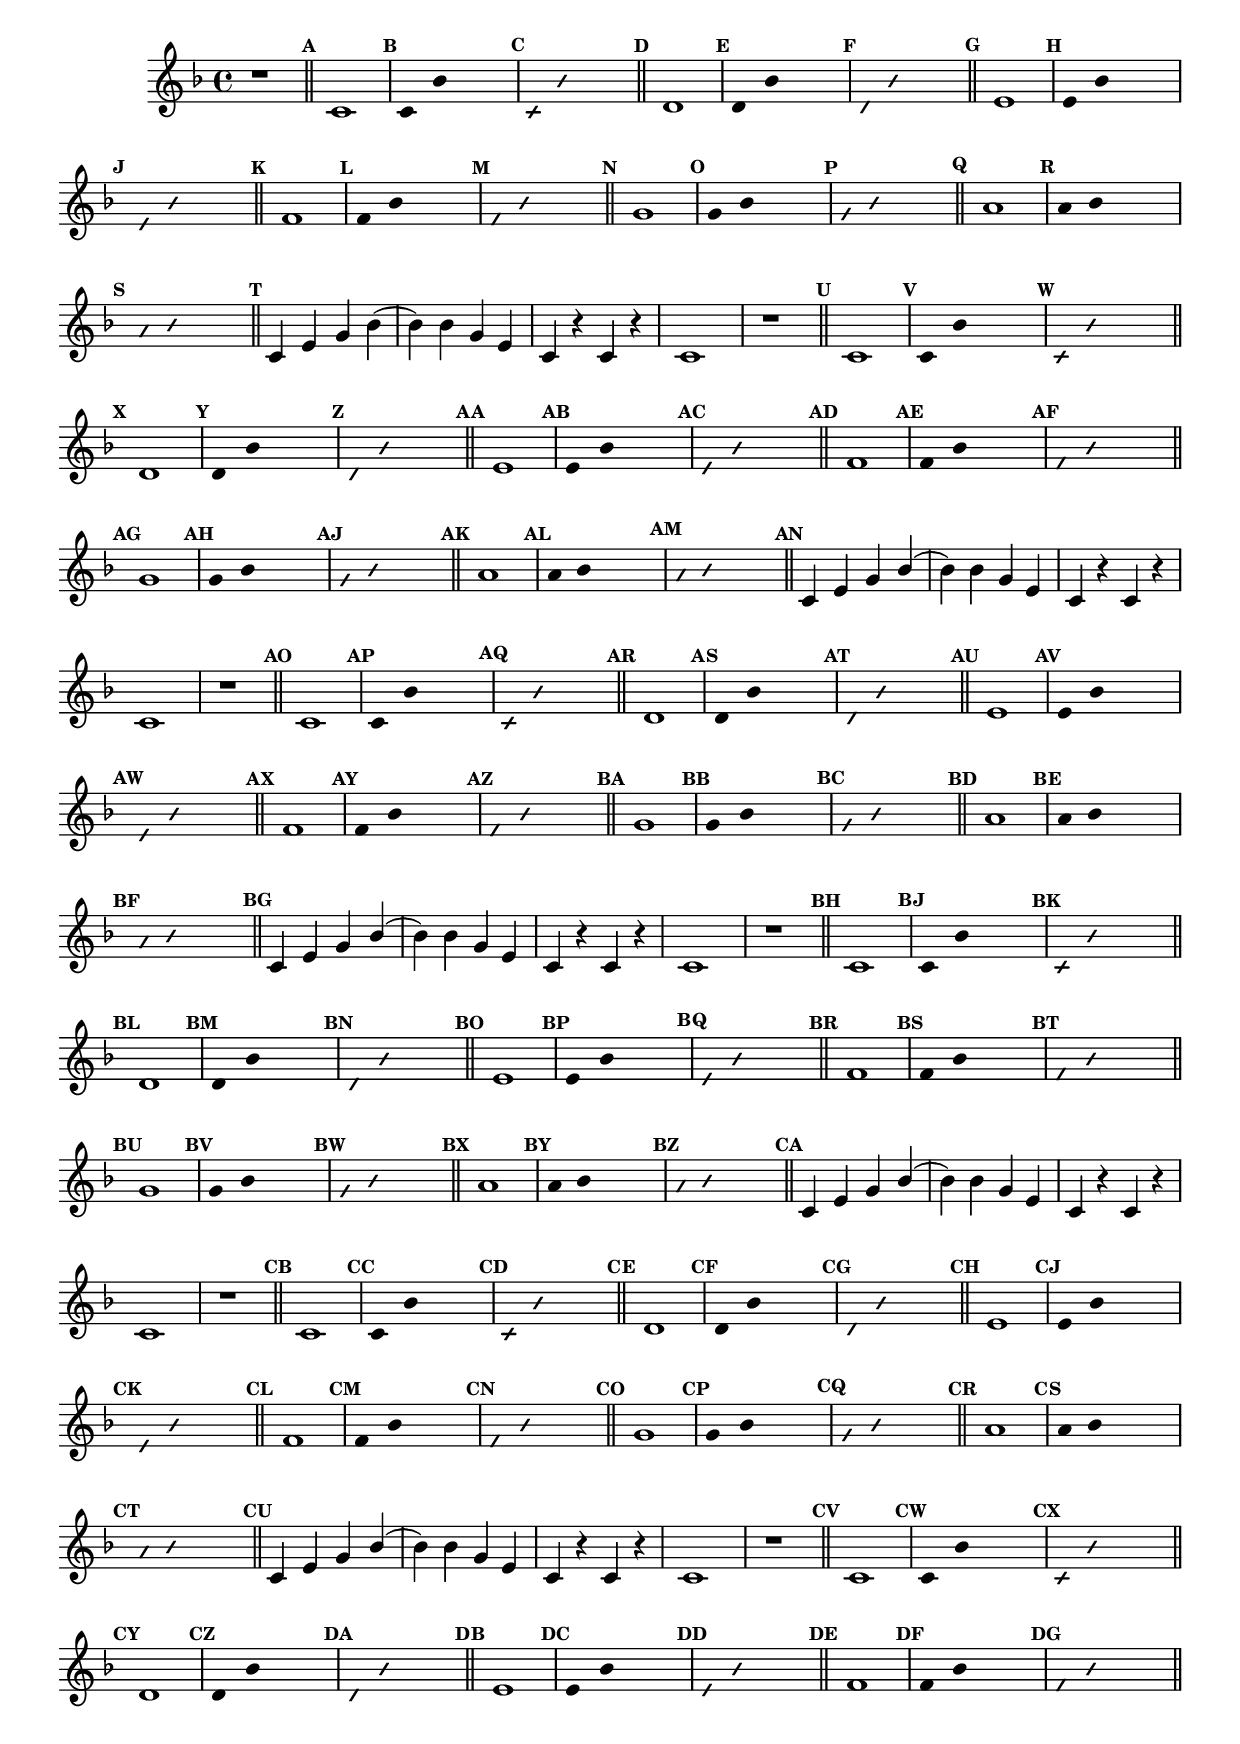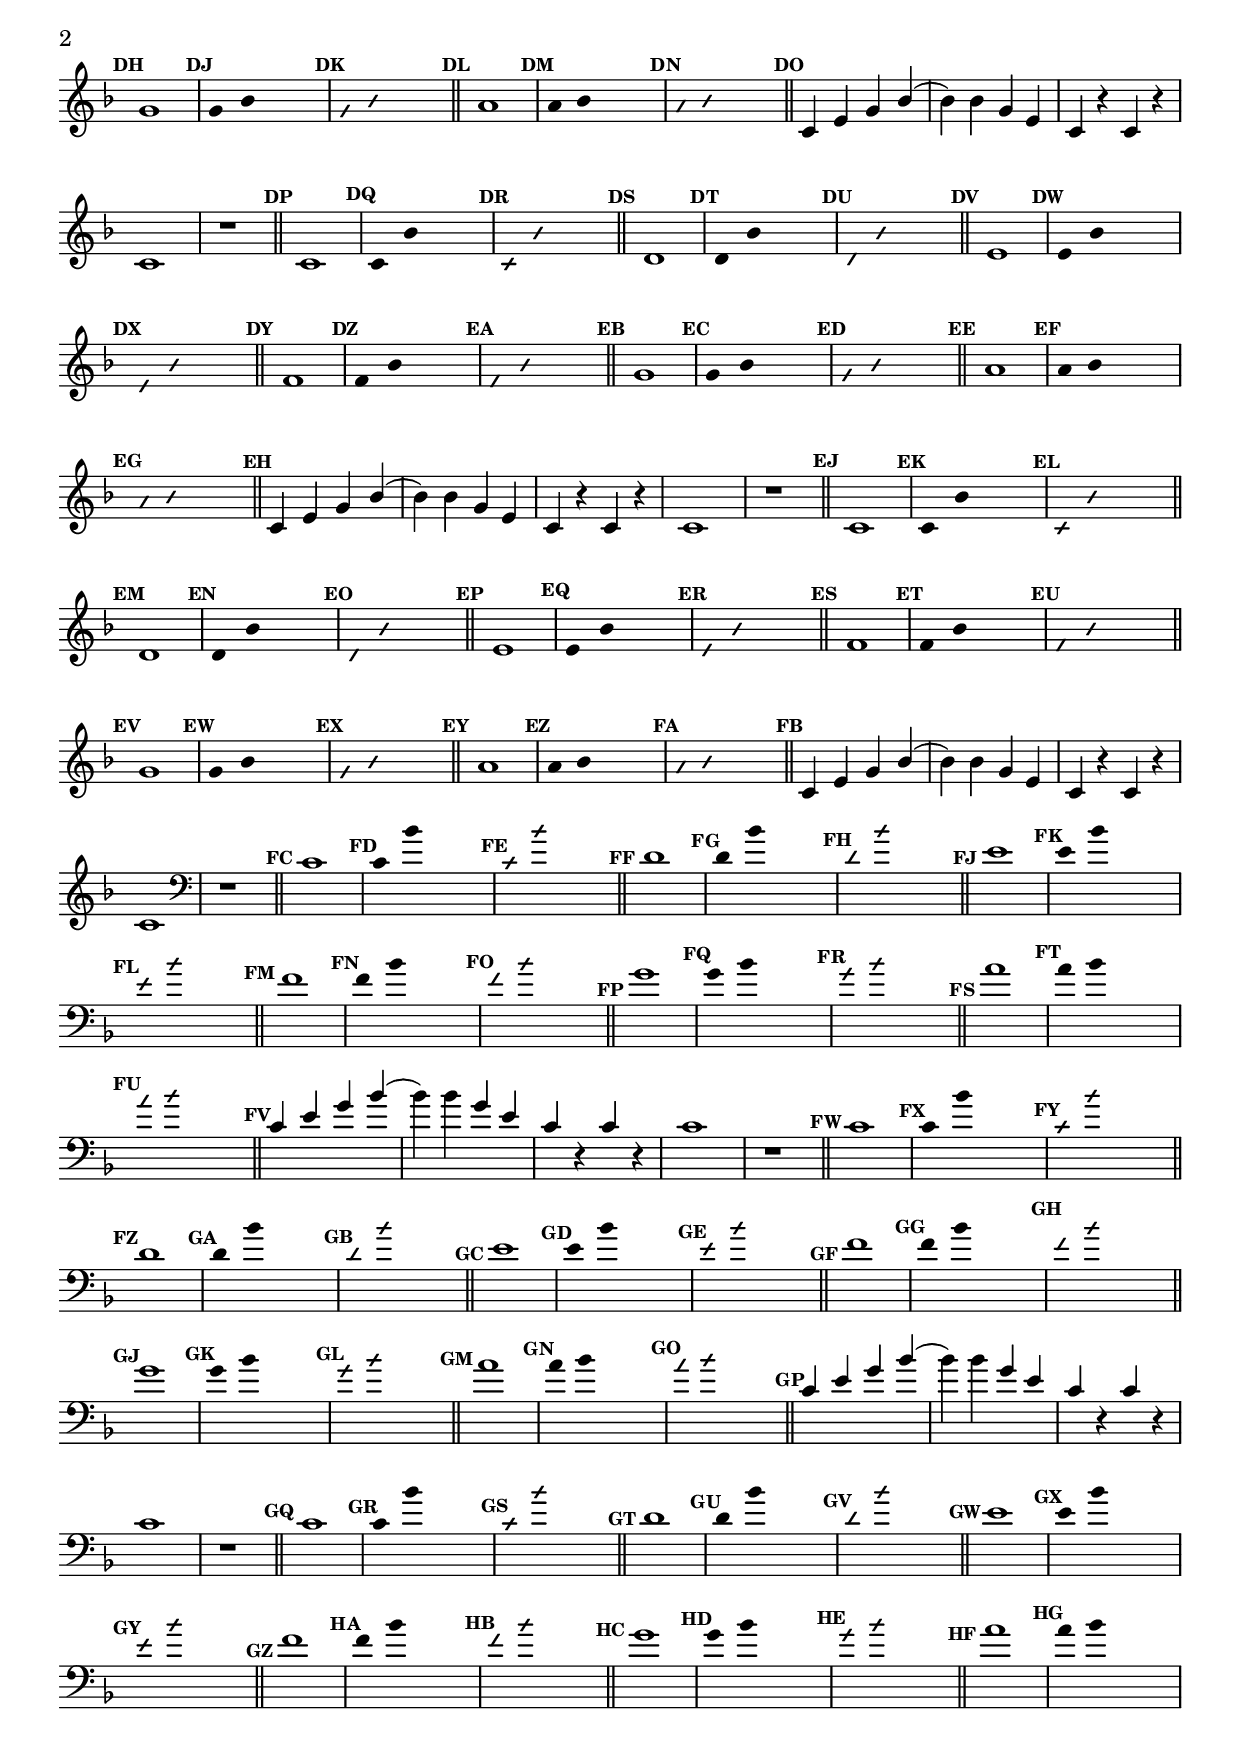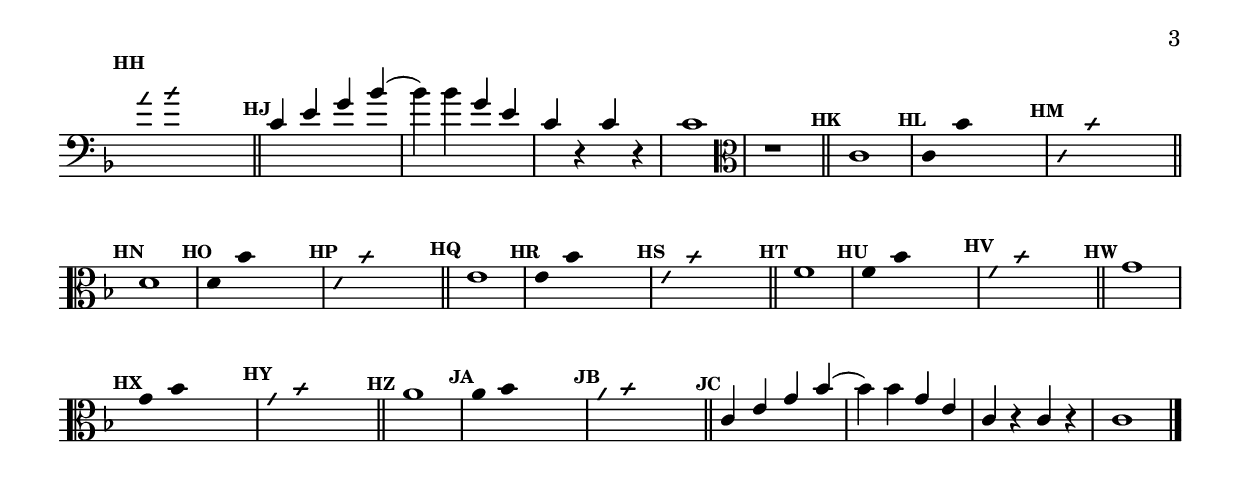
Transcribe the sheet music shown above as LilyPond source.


\version "2.14.2"

%\header { texidoc="35 - Aquecendo e Divertindo-se com a escala mixolidia" }

\relative c' {
  \override Staff.TimeSignature #'style = #'()
  \time 4/4 
  \key f \major
  \override Score.BarNumber #'transparent = ##t
  \override Score.RehearsalMark #'font-size = #-2
                                %\override Score.RehearsalMark #'font-family = #'
  \set Score.markFormatter = #format-mark-numbers

                                % CLARINETE

  \tag #'cl {
    r1

    \bar "||"

    \mark \default c1
    \override Stem #'transparent = ##t
    \override Beam #'transparent = ##t
    \override Voice.NoteHead #'stencil = #ly:text-interface::print
    \override Voice.NoteHead #'text = #(make-musicglyph-markup "noteheads.s2")

    \mark \default c4 bes' s2

    \override NoteHead #'style = #'slash
    \override NoteHead #'font-size = #-5
    \override Voice.NoteHead #'stencil = #ly:text-interface::print
    \override Voice.NoteHead #'text = #(make-musicglyph-markup "noteheads.s2slash")

    \mark \default c,4 bes' s2

    \revert NoteHead #'style
    \revert Stem #'transparent 
    \revert Beam #'transparent
    \revert NoteHead #'font-size
    \revert Voice.NoteHead #'stencil

    \revert Voice.NoteHead #'text
    \bar "||"


    \mark \default d,1

    \override Stem #'transparent = ##t
    \override Beam #'transparent = ##t
    \override Voice.NoteHead #'stencil = #ly:text-interface::print
    \override Voice.NoteHead #'text = #(make-musicglyph-markup "noteheads.s2")

    \mark \default d4 bes' s2

    \override NoteHead #'style = #'slash
    \override NoteHead #'font-size = #-5
    \override Voice.NoteHead #'stencil = #ly:text-interface::print
    \override Voice.NoteHead #'text = #(make-musicglyph-markup "noteheads.s2slash")

    \mark \default d,4 bes' s2

    \revert NoteHead #'style
    \revert Stem #'transparent 
    \revert Beam #'transparent
    \revert NoteHead #'font-size
    \revert Voice.NoteHead #'stencil

    \revert Voice.NoteHead #'text
    \bar "||"


    \mark \default e,1

    \override Stem #'transparent = ##t
    \override Beam #'transparent = ##t
    \override Voice.NoteHead #'stencil = #ly:text-interface::print
    \override Voice.NoteHead #'text = #(make-musicglyph-markup "noteheads.s2")

    \mark \default e4 bes' s2

    \override NoteHead #'style = #'slash
    \override NoteHead #'font-size = #-5
    \override Voice.NoteHead #'stencil = #ly:text-interface::print
    \override Voice.NoteHead #'text = #(make-musicglyph-markup "noteheads.s2slash")

    \mark \default e,4 bes' s2

    \revert NoteHead #'style
    \revert Stem #'transparent 
    \revert Beam #'transparent
    \revert NoteHead #'font-size
    \revert Voice.NoteHead #'stencil

    \revert Voice.NoteHead #'text
    \bar "||"

    \mark \default f1

    \override Stem #'transparent = ##t
    \override Beam #'transparent = ##t
    \override Voice.NoteHead #'stencil = #ly:text-interface::print
    \override Voice.NoteHead #'text = #(make-musicglyph-markup "noteheads.s2")

    \mark \default f4 bes s2

    \override NoteHead #'style = #'slash
    \override NoteHead #'font-size = #-5
    \override Voice.NoteHead #'stencil = #ly:text-interface::print
    \override Voice.NoteHead #'text = #(make-musicglyph-markup "noteheads.s2slash")

    \mark \default f4 bes s2

    \revert NoteHead #'style
    \revert Stem #'transparent 
    \revert Beam #'transparent
    \revert NoteHead #'font-size
    \revert Voice.NoteHead #'stencil

    \revert Voice.NoteHead #'text
    \bar "||"


    \mark \default g1

    \override Stem #'transparent = ##t
    \override Beam #'transparent = ##t
    \override Voice.NoteHead #'stencil = #ly:text-interface::print
    \override Voice.NoteHead #'text = #(make-musicglyph-markup "noteheads.s2")

    \mark \default g4 bes s2

    \override NoteHead #'style = #'slash
    \override NoteHead #'font-size = #-5
    \override Voice.NoteHead #'stencil = #ly:text-interface::print
    \override Voice.NoteHead #'text = #(make-musicglyph-markup "noteheads.s2slash")

    \mark \default g4 bes s2

    \revert NoteHead #'style
    \revert Stem #'transparent 
    \revert Beam #'transparent
    \revert NoteHead #'font-size
    \revert Voice.NoteHead #'stencil

    \revert Voice.NoteHead #'text
    \bar "||"


    \mark \default a1
    \override Stem #'transparent = ##t
    \override Beam #'transparent = ##t
    \override Voice.NoteHead #'stencil = #ly:text-interface::print
    \override Voice.NoteHead #'text = #(make-musicglyph-markup "noteheads.s2")

    \mark \default a4 bes s2

    \override NoteHead #'style = #'slash
    \override NoteHead #'font-size = #-5
    \override Voice.NoteHead #'stencil = #ly:text-interface::print
    \override Voice.NoteHead #'text = #(make-musicglyph-markup "noteheads.s2slash")

    \mark \default a4 bes s2

    \revert NoteHead #'style
    \revert Stem #'transparent 
    \revert Beam #'transparent
    \revert NoteHead #'font-size
    \revert Voice.NoteHead #'stencil

    \revert Voice.NoteHead #'text
    \bar "||"


    \bar "||"

    \mark \default 
    c,4 e g bes(
    \stemDown bes) bes \stemUp g e 
    c r c r
    c1

  }

                                % FLAUTA

  \tag #'fl {
    r1

    \bar "||"

    \mark \default c1
    \override Stem #'transparent = ##t
    \override Beam #'transparent = ##t
    \override Voice.NoteHead #'stencil = #ly:text-interface::print
    \override Voice.NoteHead #'text = #(make-musicglyph-markup "noteheads.s2")

    \mark \default c4 bes' s2

    \override NoteHead #'style = #'slash
    \override NoteHead #'font-size = #-5
    \override Voice.NoteHead #'stencil = #ly:text-interface::print
    \override Voice.NoteHead #'text = #(make-musicglyph-markup "noteheads.s2slash")

    \mark \default c,4 bes' s2

    \revert NoteHead #'style
    \revert Stem #'transparent 
    \revert Beam #'transparent
    \revert NoteHead #'font-size
    \revert Voice.NoteHead #'stencil

    \revert Voice.NoteHead #'text
    \bar "||"


    \mark \default d,1

    \override Stem #'transparent = ##t
    \override Beam #'transparent = ##t
    \override Voice.NoteHead #'stencil = #ly:text-interface::print
    \override Voice.NoteHead #'text = #(make-musicglyph-markup "noteheads.s2")

    \mark \default d4 bes' s2

    \override NoteHead #'style = #'slash
    \override NoteHead #'font-size = #-5
    \override Voice.NoteHead #'stencil = #ly:text-interface::print
    \override Voice.NoteHead #'text = #(make-musicglyph-markup "noteheads.s2slash")

    \mark \default d,4 bes' s2

    \revert NoteHead #'style
    \revert Stem #'transparent 
    \revert Beam #'transparent
    \revert NoteHead #'font-size
    \revert Voice.NoteHead #'stencil

    \revert Voice.NoteHead #'text
    \bar "||"


    \mark \default e,1

    \override Stem #'transparent = ##t
    \override Beam #'transparent = ##t
    \override Voice.NoteHead #'stencil = #ly:text-interface::print
    \override Voice.NoteHead #'text = #(make-musicglyph-markup "noteheads.s2")

    \mark \default e4 bes' s2

    \override NoteHead #'style = #'slash
    \override NoteHead #'font-size = #-5
    \override Voice.NoteHead #'stencil = #ly:text-interface::print
    \override Voice.NoteHead #'text = #(make-musicglyph-markup "noteheads.s2slash")

    \mark \default e,4 bes' s2

    \revert NoteHead #'style
    \revert Stem #'transparent 
    \revert Beam #'transparent
    \revert NoteHead #'font-size
    \revert Voice.NoteHead #'stencil

    \revert Voice.NoteHead #'text
    \bar "||"

    \mark \default f1

    \override Stem #'transparent = ##t
    \override Beam #'transparent = ##t
    \override Voice.NoteHead #'stencil = #ly:text-interface::print
    \override Voice.NoteHead #'text = #(make-musicglyph-markup "noteheads.s2")

    \mark \default f4 bes s2

    \override NoteHead #'style = #'slash
    \override NoteHead #'font-size = #-5
    \override Voice.NoteHead #'stencil = #ly:text-interface::print
    \override Voice.NoteHead #'text = #(make-musicglyph-markup "noteheads.s2slash")

    \mark \default f4 bes s2

    \revert NoteHead #'style
    \revert Stem #'transparent 
    \revert Beam #'transparent
    \revert NoteHead #'font-size
    \revert Voice.NoteHead #'stencil

    \revert Voice.NoteHead #'text
    \bar "||"


    \mark \default g1

    \override Stem #'transparent = ##t
    \override Beam #'transparent = ##t
    \override Voice.NoteHead #'stencil = #ly:text-interface::print
    \override Voice.NoteHead #'text = #(make-musicglyph-markup "noteheads.s2")

    \mark \default g4 bes s2

    \override NoteHead #'style = #'slash
    \override NoteHead #'font-size = #-5
    \override Voice.NoteHead #'stencil = #ly:text-interface::print
    \override Voice.NoteHead #'text = #(make-musicglyph-markup "noteheads.s2slash")

    \mark \default g4 bes s2

    \revert NoteHead #'style
    \revert Stem #'transparent 
    \revert Beam #'transparent
    \revert NoteHead #'font-size
    \revert Voice.NoteHead #'stencil

    \revert Voice.NoteHead #'text
    \bar "||"


    \mark \default a1
    \override Stem #'transparent = ##t
    \override Beam #'transparent = ##t
    \override Voice.NoteHead #'stencil = #ly:text-interface::print
    \override Voice.NoteHead #'text = #(make-musicglyph-markup "noteheads.s2")

    \mark \default a4 bes s2

    \override NoteHead #'style = #'slash
    \override NoteHead #'font-size = #-5
    \override Voice.NoteHead #'stencil = #ly:text-interface::print
    \override Voice.NoteHead #'text = #(make-musicglyph-markup "noteheads.s2slash")

    \mark \default a4 bes s2

    \revert NoteHead #'style
    \revert Stem #'transparent 
    \revert Beam #'transparent
    \revert NoteHead #'font-size
    \revert Voice.NoteHead #'stencil

    \revert Voice.NoteHead #'text
    \bar "||"


    \bar "||"

    \mark \default 
    c,4 e g bes(
    \stemDown bes) bes \stemUp g e 
    c r c r
    c1

  }

                                % OBOÉ

  \tag #'ob {
    r1

    \bar "||"

    \mark \default c1
    \override Stem #'transparent = ##t
    \override Beam #'transparent = ##t
    \override Voice.NoteHead #'stencil = #ly:text-interface::print
    \override Voice.NoteHead #'text = #(make-musicglyph-markup "noteheads.s2")

    \mark \default c4 bes' s2

    \override NoteHead #'style = #'slash
    \override NoteHead #'font-size = #-5
    \override Voice.NoteHead #'stencil = #ly:text-interface::print
    \override Voice.NoteHead #'text = #(make-musicglyph-markup "noteheads.s2slash")

    \mark \default c,4 bes' s2

    \revert NoteHead #'style
    \revert Stem #'transparent 
    \revert Beam #'transparent
    \revert NoteHead #'font-size
    \revert Voice.NoteHead #'stencil

    \revert Voice.NoteHead #'text
    \bar "||"


    \mark \default d,1

    \override Stem #'transparent = ##t
    \override Beam #'transparent = ##t
    \override Voice.NoteHead #'stencil = #ly:text-interface::print
    \override Voice.NoteHead #'text = #(make-musicglyph-markup "noteheads.s2")

    \mark \default d4 bes' s2

    \override NoteHead #'style = #'slash
    \override NoteHead #'font-size = #-5
    \override Voice.NoteHead #'stencil = #ly:text-interface::print
    \override Voice.NoteHead #'text = #(make-musicglyph-markup "noteheads.s2slash")

    \mark \default d,4 bes' s2

    \revert NoteHead #'style
    \revert Stem #'transparent 
    \revert Beam #'transparent
    \revert NoteHead #'font-size
    \revert Voice.NoteHead #'stencil

    \revert Voice.NoteHead #'text
    \bar "||"


    \mark \default e,1

    \override Stem #'transparent = ##t
    \override Beam #'transparent = ##t
    \override Voice.NoteHead #'stencil = #ly:text-interface::print
    \override Voice.NoteHead #'text = #(make-musicglyph-markup "noteheads.s2")

    \mark \default e4 bes' s2

    \override NoteHead #'style = #'slash
    \override NoteHead #'font-size = #-5
    \override Voice.NoteHead #'stencil = #ly:text-interface::print
    \override Voice.NoteHead #'text = #(make-musicglyph-markup "noteheads.s2slash")

    \mark \default e,4 bes' s2

    \revert NoteHead #'style
    \revert Stem #'transparent 
    \revert Beam #'transparent
    \revert NoteHead #'font-size
    \revert Voice.NoteHead #'stencil

    \revert Voice.NoteHead #'text
    \bar "||"

    \mark \default f1

    \override Stem #'transparent = ##t
    \override Beam #'transparent = ##t
    \override Voice.NoteHead #'stencil = #ly:text-interface::print
    \override Voice.NoteHead #'text = #(make-musicglyph-markup "noteheads.s2")

    \mark \default f4 bes s2

    \override NoteHead #'style = #'slash
    \override NoteHead #'font-size = #-5
    \override Voice.NoteHead #'stencil = #ly:text-interface::print
    \override Voice.NoteHead #'text = #(make-musicglyph-markup "noteheads.s2slash")

    \mark \default f4 bes s2

    \revert NoteHead #'style
    \revert Stem #'transparent 
    \revert Beam #'transparent
    \revert NoteHead #'font-size
    \revert Voice.NoteHead #'stencil

    \revert Voice.NoteHead #'text
    \bar "||"


    \mark \default g1

    \override Stem #'transparent = ##t
    \override Beam #'transparent = ##t
    \override Voice.NoteHead #'stencil = #ly:text-interface::print
    \override Voice.NoteHead #'text = #(make-musicglyph-markup "noteheads.s2")

    \mark \default g4 bes s2

    \override NoteHead #'style = #'slash
    \override NoteHead #'font-size = #-5
    \override Voice.NoteHead #'stencil = #ly:text-interface::print
    \override Voice.NoteHead #'text = #(make-musicglyph-markup "noteheads.s2slash")

    \mark \default g4 bes s2

    \revert NoteHead #'style
    \revert Stem #'transparent 
    \revert Beam #'transparent
    \revert NoteHead #'font-size
    \revert Voice.NoteHead #'stencil

    \revert Voice.NoteHead #'text
    \bar "||"


    \mark \default a1
    \override Stem #'transparent = ##t
    \override Beam #'transparent = ##t
    \override Voice.NoteHead #'stencil = #ly:text-interface::print
    \override Voice.NoteHead #'text = #(make-musicglyph-markup "noteheads.s2")

    \mark \default a4 bes s2

    \override NoteHead #'style = #'slash
    \override NoteHead #'font-size = #-5
    \override Voice.NoteHead #'stencil = #ly:text-interface::print
    \override Voice.NoteHead #'text = #(make-musicglyph-markup "noteheads.s2slash")

    \mark \default a4 bes s2

    \revert NoteHead #'style
    \revert Stem #'transparent 
    \revert Beam #'transparent
    \revert NoteHead #'font-size
    \revert Voice.NoteHead #'stencil

    \revert Voice.NoteHead #'text
    \bar "||"


    \bar "||"

    \mark \default 
    c,4 e g bes(
    \stemDown bes) bes \stemUp g e 
    c r c r
    c1

  }

                                % SAX ALTO

  \tag #'saxa {
    r1

    \bar "||"

    \mark \default c1
    \override Stem #'transparent = ##t
    \override Beam #'transparent = ##t
    \override Voice.NoteHead #'stencil = #ly:text-interface::print
    \override Voice.NoteHead #'text = #(make-musicglyph-markup "noteheads.s2")

    \mark \default c4 bes' s2

    \override NoteHead #'style = #'slash
    \override NoteHead #'font-size = #-5
    \override Voice.NoteHead #'stencil = #ly:text-interface::print
    \override Voice.NoteHead #'text = #(make-musicglyph-markup "noteheads.s2slash")

    \mark \default c,4 bes' s2

    \revert NoteHead #'style
    \revert Stem #'transparent 
    \revert Beam #'transparent
    \revert NoteHead #'font-size
    \revert Voice.NoteHead #'stencil

    \revert Voice.NoteHead #'text
    \bar "||"


    \mark \default d,1

    \override Stem #'transparent = ##t
    \override Beam #'transparent = ##t
    \override Voice.NoteHead #'stencil = #ly:text-interface::print
    \override Voice.NoteHead #'text = #(make-musicglyph-markup "noteheads.s2")

    \mark \default d4 bes' s2

    \override NoteHead #'style = #'slash
    \override NoteHead #'font-size = #-5
    \override Voice.NoteHead #'stencil = #ly:text-interface::print
    \override Voice.NoteHead #'text = #(make-musicglyph-markup "noteheads.s2slash")

    \mark \default d,4 bes' s2

    \revert NoteHead #'style
    \revert Stem #'transparent 
    \revert Beam #'transparent
    \revert NoteHead #'font-size
    \revert Voice.NoteHead #'stencil

    \revert Voice.NoteHead #'text
    \bar "||"


    \mark \default e,1

    \override Stem #'transparent = ##t
    \override Beam #'transparent = ##t
    \override Voice.NoteHead #'stencil = #ly:text-interface::print
    \override Voice.NoteHead #'text = #(make-musicglyph-markup "noteheads.s2")

    \mark \default e4 bes' s2

    \override NoteHead #'style = #'slash
    \override NoteHead #'font-size = #-5
    \override Voice.NoteHead #'stencil = #ly:text-interface::print
    \override Voice.NoteHead #'text = #(make-musicglyph-markup "noteheads.s2slash")

    \mark \default e,4 bes' s2

    \revert NoteHead #'style
    \revert Stem #'transparent 
    \revert Beam #'transparent
    \revert NoteHead #'font-size
    \revert Voice.NoteHead #'stencil

    \revert Voice.NoteHead #'text
    \bar "||"

    \mark \default f1

    \override Stem #'transparent = ##t
    \override Beam #'transparent = ##t
    \override Voice.NoteHead #'stencil = #ly:text-interface::print
    \override Voice.NoteHead #'text = #(make-musicglyph-markup "noteheads.s2")

    \mark \default f4 bes s2

    \override NoteHead #'style = #'slash
    \override NoteHead #'font-size = #-5
    \override Voice.NoteHead #'stencil = #ly:text-interface::print
    \override Voice.NoteHead #'text = #(make-musicglyph-markup "noteheads.s2slash")

    \mark \default f4 bes s2

    \revert NoteHead #'style
    \revert Stem #'transparent 
    \revert Beam #'transparent
    \revert NoteHead #'font-size
    \revert Voice.NoteHead #'stencil

    \revert Voice.NoteHead #'text
    \bar "||"


    \mark \default g1

    \override Stem #'transparent = ##t
    \override Beam #'transparent = ##t
    \override Voice.NoteHead #'stencil = #ly:text-interface::print
    \override Voice.NoteHead #'text = #(make-musicglyph-markup "noteheads.s2")

    \mark \default g4 bes s2

    \override NoteHead #'style = #'slash
    \override NoteHead #'font-size = #-5
    \override Voice.NoteHead #'stencil = #ly:text-interface::print
    \override Voice.NoteHead #'text = #(make-musicglyph-markup "noteheads.s2slash")

    \mark \default g4 bes s2

    \revert NoteHead #'style
    \revert Stem #'transparent 
    \revert Beam #'transparent
    \revert NoteHead #'font-size
    \revert Voice.NoteHead #'stencil

    \revert Voice.NoteHead #'text
    \bar "||"


    \mark \default a1
    \override Stem #'transparent = ##t
    \override Beam #'transparent = ##t
    \override Voice.NoteHead #'stencil = #ly:text-interface::print
    \override Voice.NoteHead #'text = #(make-musicglyph-markup "noteheads.s2")

    \mark \default a4 bes s2

    \override NoteHead #'style = #'slash
    \override NoteHead #'font-size = #-5
    \override Voice.NoteHead #'stencil = #ly:text-interface::print
    \override Voice.NoteHead #'text = #(make-musicglyph-markup "noteheads.s2slash")

    \mark \default a4 bes s2

    \revert NoteHead #'style
    \revert Stem #'transparent 
    \revert Beam #'transparent
    \revert NoteHead #'font-size
    \revert Voice.NoteHead #'stencil

    \revert Voice.NoteHead #'text
    \bar "||"


    \bar "||"

    \mark \default 
    c,4 e g bes(
    \stemDown bes) bes \stemUp g e 
    c r c r
    c1

  }

                                % SAX TENOR

  \tag #'saxt {
    r1

    \bar "||"

    \mark \default c1
    \override Stem #'transparent = ##t
    \override Beam #'transparent = ##t
    \override Voice.NoteHead #'stencil = #ly:text-interface::print
    \override Voice.NoteHead #'text = #(make-musicglyph-markup "noteheads.s2")

    \mark \default c4 bes' s2

    \override NoteHead #'style = #'slash
    \override NoteHead #'font-size = #-5
    \override Voice.NoteHead #'stencil = #ly:text-interface::print
    \override Voice.NoteHead #'text = #(make-musicglyph-markup "noteheads.s2slash")

    \mark \default c,4 bes' s2

    \revert NoteHead #'style
    \revert Stem #'transparent 
    \revert Beam #'transparent
    \revert NoteHead #'font-size
    \revert Voice.NoteHead #'stencil

    \revert Voice.NoteHead #'text
    \bar "||"


    \mark \default d,1

    \override Stem #'transparent = ##t
    \override Beam #'transparent = ##t
    \override Voice.NoteHead #'stencil = #ly:text-interface::print
    \override Voice.NoteHead #'text = #(make-musicglyph-markup "noteheads.s2")

    \mark \default d4 bes' s2

    \override NoteHead #'style = #'slash
    \override NoteHead #'font-size = #-5
    \override Voice.NoteHead #'stencil = #ly:text-interface::print
    \override Voice.NoteHead #'text = #(make-musicglyph-markup "noteheads.s2slash")

    \mark \default d,4 bes' s2

    \revert NoteHead #'style
    \revert Stem #'transparent 
    \revert Beam #'transparent
    \revert NoteHead #'font-size
    \revert Voice.NoteHead #'stencil

    \revert Voice.NoteHead #'text
    \bar "||"


    \mark \default e,1

    \override Stem #'transparent = ##t
    \override Beam #'transparent = ##t
    \override Voice.NoteHead #'stencil = #ly:text-interface::print
    \override Voice.NoteHead #'text = #(make-musicglyph-markup "noteheads.s2")

    \mark \default e4 bes' s2

    \override NoteHead #'style = #'slash
    \override NoteHead #'font-size = #-5
    \override Voice.NoteHead #'stencil = #ly:text-interface::print
    \override Voice.NoteHead #'text = #(make-musicglyph-markup "noteheads.s2slash")

    \mark \default e,4 bes' s2

    \revert NoteHead #'style
    \revert Stem #'transparent 
    \revert Beam #'transparent
    \revert NoteHead #'font-size
    \revert Voice.NoteHead #'stencil

    \revert Voice.NoteHead #'text
    \bar "||"

    \mark \default f1

    \override Stem #'transparent = ##t
    \override Beam #'transparent = ##t
    \override Voice.NoteHead #'stencil = #ly:text-interface::print
    \override Voice.NoteHead #'text = #(make-musicglyph-markup "noteheads.s2")

    \mark \default f4 bes s2

    \override NoteHead #'style = #'slash
    \override NoteHead #'font-size = #-5
    \override Voice.NoteHead #'stencil = #ly:text-interface::print
    \override Voice.NoteHead #'text = #(make-musicglyph-markup "noteheads.s2slash")

    \mark \default f4 bes s2

    \revert NoteHead #'style
    \revert Stem #'transparent 
    \revert Beam #'transparent
    \revert NoteHead #'font-size
    \revert Voice.NoteHead #'stencil

    \revert Voice.NoteHead #'text
    \bar "||"


    \mark \default g1

    \override Stem #'transparent = ##t
    \override Beam #'transparent = ##t
    \override Voice.NoteHead #'stencil = #ly:text-interface::print
    \override Voice.NoteHead #'text = #(make-musicglyph-markup "noteheads.s2")

    \mark \default g4 bes s2

    \override NoteHead #'style = #'slash
    \override NoteHead #'font-size = #-5
    \override Voice.NoteHead #'stencil = #ly:text-interface::print
    \override Voice.NoteHead #'text = #(make-musicglyph-markup "noteheads.s2slash")

    \mark \default g4 bes s2

    \revert NoteHead #'style
    \revert Stem #'transparent 
    \revert Beam #'transparent
    \revert NoteHead #'font-size
    \revert Voice.NoteHead #'stencil

    \revert Voice.NoteHead #'text
    \bar "||"


    \mark \default a1
    \override Stem #'transparent = ##t
    \override Beam #'transparent = ##t
    \override Voice.NoteHead #'stencil = #ly:text-interface::print
    \override Voice.NoteHead #'text = #(make-musicglyph-markup "noteheads.s2")

    \mark \default a4 bes s2

    \override NoteHead #'style = #'slash
    \override NoteHead #'font-size = #-5
    \override Voice.NoteHead #'stencil = #ly:text-interface::print
    \override Voice.NoteHead #'text = #(make-musicglyph-markup "noteheads.s2slash")

    \mark \default a4 bes s2

    \revert NoteHead #'style
    \revert Stem #'transparent 
    \revert Beam #'transparent
    \revert NoteHead #'font-size
    \revert Voice.NoteHead #'stencil

    \revert Voice.NoteHead #'text
    \bar "||"


    \bar "||"

    \mark \default 
    c,4 e g bes(
    \stemDown bes) bes \stemUp g e 
    c r c r
    c1

  }

                                % SAX GENES

  \tag #'saxg {
    r1

    \bar "||"

    \mark \default c1
    \override Stem #'transparent = ##t
    \override Beam #'transparent = ##t
    \override Voice.NoteHead #'stencil = #ly:text-interface::print
    \override Voice.NoteHead #'text = #(make-musicglyph-markup "noteheads.s2")

    \mark \default c4 bes' s2

    \override NoteHead #'style = #'slash
    \override NoteHead #'font-size = #-5
    \override Voice.NoteHead #'stencil = #ly:text-interface::print
    \override Voice.NoteHead #'text = #(make-musicglyph-markup "noteheads.s2slash")

    \mark \default c,4 bes' s2

    \revert NoteHead #'style
    \revert Stem #'transparent 
    \revert Beam #'transparent
    \revert NoteHead #'font-size
    \revert Voice.NoteHead #'stencil

    \revert Voice.NoteHead #'text
    \bar "||"


    \mark \default d,1

    \override Stem #'transparent = ##t
    \override Beam #'transparent = ##t
    \override Voice.NoteHead #'stencil = #ly:text-interface::print
    \override Voice.NoteHead #'text = #(make-musicglyph-markup "noteheads.s2")

    \mark \default d4 bes' s2

    \override NoteHead #'style = #'slash
    \override NoteHead #'font-size = #-5
    \override Voice.NoteHead #'stencil = #ly:text-interface::print
    \override Voice.NoteHead #'text = #(make-musicglyph-markup "noteheads.s2slash")

    \mark \default d,4 bes' s2

    \revert NoteHead #'style
    \revert Stem #'transparent 
    \revert Beam #'transparent
    \revert NoteHead #'font-size
    \revert Voice.NoteHead #'stencil

    \revert Voice.NoteHead #'text
    \bar "||"


    \mark \default e,1

    \override Stem #'transparent = ##t
    \override Beam #'transparent = ##t
    \override Voice.NoteHead #'stencil = #ly:text-interface::print
    \override Voice.NoteHead #'text = #(make-musicglyph-markup "noteheads.s2")

    \mark \default e4 bes' s2

    \override NoteHead #'style = #'slash
    \override NoteHead #'font-size = #-5
    \override Voice.NoteHead #'stencil = #ly:text-interface::print
    \override Voice.NoteHead #'text = #(make-musicglyph-markup "noteheads.s2slash")

    \mark \default e,4 bes' s2

    \revert NoteHead #'style
    \revert Stem #'transparent 
    \revert Beam #'transparent
    \revert NoteHead #'font-size
    \revert Voice.NoteHead #'stencil

    \revert Voice.NoteHead #'text
    \bar "||"

    \mark \default f1

    \override Stem #'transparent = ##t
    \override Beam #'transparent = ##t
    \override Voice.NoteHead #'stencil = #ly:text-interface::print
    \override Voice.NoteHead #'text = #(make-musicglyph-markup "noteheads.s2")

    \mark \default f4 bes s2

    \override NoteHead #'style = #'slash
    \override NoteHead #'font-size = #-5
    \override Voice.NoteHead #'stencil = #ly:text-interface::print
    \override Voice.NoteHead #'text = #(make-musicglyph-markup "noteheads.s2slash")

    \mark \default f4 bes s2

    \revert NoteHead #'style
    \revert Stem #'transparent 
    \revert Beam #'transparent
    \revert NoteHead #'font-size
    \revert Voice.NoteHead #'stencil

    \revert Voice.NoteHead #'text
    \bar "||"


    \mark \default g1

    \override Stem #'transparent = ##t
    \override Beam #'transparent = ##t
    \override Voice.NoteHead #'stencil = #ly:text-interface::print
    \override Voice.NoteHead #'text = #(make-musicglyph-markup "noteheads.s2")

    \mark \default g4 bes s2

    \override NoteHead #'style = #'slash
    \override NoteHead #'font-size = #-5
    \override Voice.NoteHead #'stencil = #ly:text-interface::print
    \override Voice.NoteHead #'text = #(make-musicglyph-markup "noteheads.s2slash")

    \mark \default g4 bes s2

    \revert NoteHead #'style
    \revert Stem #'transparent 
    \revert Beam #'transparent
    \revert NoteHead #'font-size
    \revert Voice.NoteHead #'stencil

    \revert Voice.NoteHead #'text
    \bar "||"


    \mark \default a1
    \override Stem #'transparent = ##t
    \override Beam #'transparent = ##t
    \override Voice.NoteHead #'stencil = #ly:text-interface::print
    \override Voice.NoteHead #'text = #(make-musicglyph-markup "noteheads.s2")

    \mark \default a4 bes s2

    \override NoteHead #'style = #'slash
    \override NoteHead #'font-size = #-5
    \override Voice.NoteHead #'stencil = #ly:text-interface::print
    \override Voice.NoteHead #'text = #(make-musicglyph-markup "noteheads.s2slash")

    \mark \default a4 bes s2

    \revert NoteHead #'style
    \revert Stem #'transparent 
    \revert Beam #'transparent
    \revert NoteHead #'font-size
    \revert Voice.NoteHead #'stencil

    \revert Voice.NoteHead #'text
    \bar "||"


    \bar "||"

    \mark \default 
    c,4 e g bes(
    \stemDown bes) bes \stemUp g e 
    c r c r
    c1

  }

                                % TROMPETE

  \tag #'tpt {
    r1

    \bar "||"

    \mark \default c1
    \override Stem #'transparent = ##t
    \override Beam #'transparent = ##t
    \override Voice.NoteHead #'stencil = #ly:text-interface::print
    \override Voice.NoteHead #'text = #(make-musicglyph-markup "noteheads.s2")

    \mark \default c4 bes' s2

    \override NoteHead #'style = #'slash
    \override NoteHead #'font-size = #-5
    \override Voice.NoteHead #'stencil = #ly:text-interface::print
    \override Voice.NoteHead #'text = #(make-musicglyph-markup "noteheads.s2slash")

    \mark \default c,4 bes' s2

    \revert NoteHead #'style
    \revert Stem #'transparent 
    \revert Beam #'transparent
    \revert NoteHead #'font-size
    \revert Voice.NoteHead #'stencil

    \revert Voice.NoteHead #'text
    \bar "||"


    \mark \default d,1

    \override Stem #'transparent = ##t
    \override Beam #'transparent = ##t
    \override Voice.NoteHead #'stencil = #ly:text-interface::print
    \override Voice.NoteHead #'text = #(make-musicglyph-markup "noteheads.s2")

    \mark \default d4 bes' s2

    \override NoteHead #'style = #'slash
    \override NoteHead #'font-size = #-5
    \override Voice.NoteHead #'stencil = #ly:text-interface::print
    \override Voice.NoteHead #'text = #(make-musicglyph-markup "noteheads.s2slash")

    \mark \default d,4 bes' s2

    \revert NoteHead #'style
    \revert Stem #'transparent 
    \revert Beam #'transparent
    \revert NoteHead #'font-size
    \revert Voice.NoteHead #'stencil

    \revert Voice.NoteHead #'text
    \bar "||"


    \mark \default e,1

    \override Stem #'transparent = ##t
    \override Beam #'transparent = ##t
    \override Voice.NoteHead #'stencil = #ly:text-interface::print
    \override Voice.NoteHead #'text = #(make-musicglyph-markup "noteheads.s2")

    \mark \default e4 bes' s2

    \override NoteHead #'style = #'slash
    \override NoteHead #'font-size = #-5
    \override Voice.NoteHead #'stencil = #ly:text-interface::print
    \override Voice.NoteHead #'text = #(make-musicglyph-markup "noteheads.s2slash")

    \mark \default e,4 bes' s2

    \revert NoteHead #'style
    \revert Stem #'transparent 
    \revert Beam #'transparent
    \revert NoteHead #'font-size
    \revert Voice.NoteHead #'stencil

    \revert Voice.NoteHead #'text
    \bar "||"

    \mark \default f1

    \override Stem #'transparent = ##t
    \override Beam #'transparent = ##t
    \override Voice.NoteHead #'stencil = #ly:text-interface::print
    \override Voice.NoteHead #'text = #(make-musicglyph-markup "noteheads.s2")

    \mark \default f4 bes s2

    \override NoteHead #'style = #'slash
    \override NoteHead #'font-size = #-5
    \override Voice.NoteHead #'stencil = #ly:text-interface::print
    \override Voice.NoteHead #'text = #(make-musicglyph-markup "noteheads.s2slash")

    \mark \default f4 bes s2

    \revert NoteHead #'style
    \revert Stem #'transparent 
    \revert Beam #'transparent
    \revert NoteHead #'font-size
    \revert Voice.NoteHead #'stencil

    \revert Voice.NoteHead #'text
    \bar "||"


    \mark \default g1

    \override Stem #'transparent = ##t
    \override Beam #'transparent = ##t
    \override Voice.NoteHead #'stencil = #ly:text-interface::print
    \override Voice.NoteHead #'text = #(make-musicglyph-markup "noteheads.s2")

    \mark \default g4 bes s2

    \override NoteHead #'style = #'slash
    \override NoteHead #'font-size = #-5
    \override Voice.NoteHead #'stencil = #ly:text-interface::print
    \override Voice.NoteHead #'text = #(make-musicglyph-markup "noteheads.s2slash")

    \mark \default g4 bes s2

    \revert NoteHead #'style
    \revert Stem #'transparent 
    \revert Beam #'transparent
    \revert NoteHead #'font-size
    \revert Voice.NoteHead #'stencil

    \revert Voice.NoteHead #'text
    \bar "||"


    \mark \default a1
    \override Stem #'transparent = ##t
    \override Beam #'transparent = ##t
    \override Voice.NoteHead #'stencil = #ly:text-interface::print
    \override Voice.NoteHead #'text = #(make-musicglyph-markup "noteheads.s2")

    \mark \default a4 bes s2

    \override NoteHead #'style = #'slash
    \override NoteHead #'font-size = #-5
    \override Voice.NoteHead #'stencil = #ly:text-interface::print
    \override Voice.NoteHead #'text = #(make-musicglyph-markup "noteheads.s2slash")

    \mark \default a4 bes s2

    \revert NoteHead #'style
    \revert Stem #'transparent 
    \revert Beam #'transparent
    \revert NoteHead #'font-size
    \revert Voice.NoteHead #'stencil

    \revert Voice.NoteHead #'text
    \bar "||"


    \bar "||"

    \mark \default 
    c,4 e g bes(
    \stemDown bes) bes \stemUp g e 
    c r c r
    c1

  }

                                % TROMPA

  \tag #'tpa {
    r1

    \bar "||"

    \mark \default c1
    \override Stem #'transparent = ##t
    \override Beam #'transparent = ##t
    \override Voice.NoteHead #'stencil = #ly:text-interface::print
    \override Voice.NoteHead #'text = #(make-musicglyph-markup "noteheads.s2")

    \mark \default c4 bes' s2

    \override NoteHead #'style = #'slash
    \override NoteHead #'font-size = #-5
    \override Voice.NoteHead #'stencil = #ly:text-interface::print
    \override Voice.NoteHead #'text = #(make-musicglyph-markup "noteheads.s2slash")

    \mark \default c,4 bes' s2

    \revert NoteHead #'style
    \revert Stem #'transparent 
    \revert Beam #'transparent
    \revert NoteHead #'font-size
    \revert Voice.NoteHead #'stencil

    \revert Voice.NoteHead #'text
    \bar "||"


    \mark \default d,1

    \override Stem #'transparent = ##t
    \override Beam #'transparent = ##t
    \override Voice.NoteHead #'stencil = #ly:text-interface::print
    \override Voice.NoteHead #'text = #(make-musicglyph-markup "noteheads.s2")

    \mark \default d4 bes' s2

    \override NoteHead #'style = #'slash
    \override NoteHead #'font-size = #-5
    \override Voice.NoteHead #'stencil = #ly:text-interface::print
    \override Voice.NoteHead #'text = #(make-musicglyph-markup "noteheads.s2slash")

    \mark \default d,4 bes' s2

    \revert NoteHead #'style
    \revert Stem #'transparent 
    \revert Beam #'transparent
    \revert NoteHead #'font-size
    \revert Voice.NoteHead #'stencil

    \revert Voice.NoteHead #'text
    \bar "||"


    \mark \default e,1

    \override Stem #'transparent = ##t
    \override Beam #'transparent = ##t
    \override Voice.NoteHead #'stencil = #ly:text-interface::print
    \override Voice.NoteHead #'text = #(make-musicglyph-markup "noteheads.s2")

    \mark \default e4 bes' s2

    \override NoteHead #'style = #'slash
    \override NoteHead #'font-size = #-5
    \override Voice.NoteHead #'stencil = #ly:text-interface::print
    \override Voice.NoteHead #'text = #(make-musicglyph-markup "noteheads.s2slash")

    \mark \default e,4 bes' s2

    \revert NoteHead #'style
    \revert Stem #'transparent 
    \revert Beam #'transparent
    \revert NoteHead #'font-size
    \revert Voice.NoteHead #'stencil

    \revert Voice.NoteHead #'text
    \bar "||"

    \mark \default f1

    \override Stem #'transparent = ##t
    \override Beam #'transparent = ##t
    \override Voice.NoteHead #'stencil = #ly:text-interface::print
    \override Voice.NoteHead #'text = #(make-musicglyph-markup "noteheads.s2")

    \mark \default f4 bes s2

    \override NoteHead #'style = #'slash
    \override NoteHead #'font-size = #-5
    \override Voice.NoteHead #'stencil = #ly:text-interface::print
    \override Voice.NoteHead #'text = #(make-musicglyph-markup "noteheads.s2slash")

    \mark \default f4 bes s2

    \revert NoteHead #'style
    \revert Stem #'transparent 
    \revert Beam #'transparent
    \revert NoteHead #'font-size
    \revert Voice.NoteHead #'stencil

    \revert Voice.NoteHead #'text
    \bar "||"


    \mark \default g1

    \override Stem #'transparent = ##t
    \override Beam #'transparent = ##t
    \override Voice.NoteHead #'stencil = #ly:text-interface::print
    \override Voice.NoteHead #'text = #(make-musicglyph-markup "noteheads.s2")

    \mark \default g4 bes s2

    \override NoteHead #'style = #'slash
    \override NoteHead #'font-size = #-5
    \override Voice.NoteHead #'stencil = #ly:text-interface::print
    \override Voice.NoteHead #'text = #(make-musicglyph-markup "noteheads.s2slash")

    \mark \default g4 bes s2

    \revert NoteHead #'style
    \revert Stem #'transparent 
    \revert Beam #'transparent
    \revert NoteHead #'font-size
    \revert Voice.NoteHead #'stencil

    \revert Voice.NoteHead #'text
    \bar "||"


    \mark \default a1
    \override Stem #'transparent = ##t
    \override Beam #'transparent = ##t
    \override Voice.NoteHead #'stencil = #ly:text-interface::print
    \override Voice.NoteHead #'text = #(make-musicglyph-markup "noteheads.s2")

    \mark \default a4 bes s2

    \override NoteHead #'style = #'slash
    \override NoteHead #'font-size = #-5
    \override Voice.NoteHead #'stencil = #ly:text-interface::print
    \override Voice.NoteHead #'text = #(make-musicglyph-markup "noteheads.s2slash")

    \mark \default a4 bes s2

    \revert NoteHead #'style
    \revert Stem #'transparent 
    \revert Beam #'transparent
    \revert NoteHead #'font-size
    \revert Voice.NoteHead #'stencil

    \revert Voice.NoteHead #'text
    \bar "||"


    \bar "||"

    \mark \default 
    c,4 e g bes(
    \stemDown bes) bes \stemUp g e 
    c r c r
    c1

  }


                                % TROMBONE

  \tag #'tbn {
    \clef bass
    r1

    \bar "||"

    \mark \default c1
    \override Stem #'transparent = ##t
    \override Beam #'transparent = ##t
    \override Voice.NoteHead #'stencil = #ly:text-interface::print
    \override Voice.NoteHead #'text = #(make-musicglyph-markup "noteheads.s2")

    \mark \default c4 bes' s2

    \override NoteHead #'style = #'slash
    \override NoteHead #'font-size = #-5
    \override Voice.NoteHead #'stencil = #ly:text-interface::print
    \override Voice.NoteHead #'text = #(make-musicglyph-markup "noteheads.s2slash")

    \mark \default c,4 bes' s2

    \revert NoteHead #'style
    \revert Stem #'transparent 
    \revert Beam #'transparent
    \revert NoteHead #'font-size
    \revert Voice.NoteHead #'stencil

    \revert Voice.NoteHead #'text
    \bar "||"


    \mark \default d,1

    \override Stem #'transparent = ##t
    \override Beam #'transparent = ##t
    \override Voice.NoteHead #'stencil = #ly:text-interface::print
    \override Voice.NoteHead #'text = #(make-musicglyph-markup "noteheads.s2")

    \mark \default d4 bes' s2

    \override NoteHead #'style = #'slash
    \override NoteHead #'font-size = #-5
    \override Voice.NoteHead #'stencil = #ly:text-interface::print
    \override Voice.NoteHead #'text = #(make-musicglyph-markup "noteheads.s2slash")

    \mark \default d,4 bes' s2

    \revert NoteHead #'style
    \revert Stem #'transparent 
    \revert Beam #'transparent
    \revert NoteHead #'font-size
    \revert Voice.NoteHead #'stencil

    \revert Voice.NoteHead #'text
    \bar "||"


    \mark \default e,1

    \override Stem #'transparent = ##t
    \override Beam #'transparent = ##t
    \override Voice.NoteHead #'stencil = #ly:text-interface::print
    \override Voice.NoteHead #'text = #(make-musicglyph-markup "noteheads.s2")

    \mark \default e4 bes' s2

    \override NoteHead #'style = #'slash
    \override NoteHead #'font-size = #-5
    \override Voice.NoteHead #'stencil = #ly:text-interface::print
    \override Voice.NoteHead #'text = #(make-musicglyph-markup "noteheads.s2slash")

    \mark \default e,4 bes' s2

    \revert NoteHead #'style
    \revert Stem #'transparent 
    \revert Beam #'transparent
    \revert NoteHead #'font-size
    \revert Voice.NoteHead #'stencil

    \revert Voice.NoteHead #'text
    \bar "||"

    \mark \default f1

    \override Stem #'transparent = ##t
    \override Beam #'transparent = ##t
    \override Voice.NoteHead #'stencil = #ly:text-interface::print
    \override Voice.NoteHead #'text = #(make-musicglyph-markup "noteheads.s2")

    \mark \default f4 bes s2

    \override NoteHead #'style = #'slash
    \override NoteHead #'font-size = #-5
    \override Voice.NoteHead #'stencil = #ly:text-interface::print
    \override Voice.NoteHead #'text = #(make-musicglyph-markup "noteheads.s2slash")

    \mark \default f4 bes s2

    \revert NoteHead #'style
    \revert Stem #'transparent 
    \revert Beam #'transparent
    \revert NoteHead #'font-size
    \revert Voice.NoteHead #'stencil

    \revert Voice.NoteHead #'text
    \bar "||"


    \mark \default g1

    \override Stem #'transparent = ##t
    \override Beam #'transparent = ##t
    \override Voice.NoteHead #'stencil = #ly:text-interface::print
    \override Voice.NoteHead #'text = #(make-musicglyph-markup "noteheads.s2")

    \mark \default g4 bes s2

    \override NoteHead #'style = #'slash
    \override NoteHead #'font-size = #-5
    \override Voice.NoteHead #'stencil = #ly:text-interface::print
    \override Voice.NoteHead #'text = #(make-musicglyph-markup "noteheads.s2slash")

    \mark \default g4 bes s2

    \revert NoteHead #'style
    \revert Stem #'transparent 
    \revert Beam #'transparent
    \revert NoteHead #'font-size
    \revert Voice.NoteHead #'stencil

    \revert Voice.NoteHead #'text
    \bar "||"


    \mark \default a1
    \override Stem #'transparent = ##t
    \override Beam #'transparent = ##t
    \override Voice.NoteHead #'stencil = #ly:text-interface::print
    \override Voice.NoteHead #'text = #(make-musicglyph-markup "noteheads.s2")

    \mark \default a4 bes s2

    \override NoteHead #'style = #'slash
    \override NoteHead #'font-size = #-5
    \override Voice.NoteHead #'stencil = #ly:text-interface::print
    \override Voice.NoteHead #'text = #(make-musicglyph-markup "noteheads.s2slash")

    \mark \default a4 bes s2

    \revert NoteHead #'style
    \revert Stem #'transparent 
    \revert Beam #'transparent
    \revert NoteHead #'font-size
    \revert Voice.NoteHead #'stencil

    \revert Voice.NoteHead #'text
    \bar "||"


    \bar "||"

    \mark \default 
    c,4 e g bes(
    \stemDown bes) bes \stemUp g e 
    c r c r
    c1

  }

                                % TUBA MIB

  \tag #'tbamib {
    \clef bass
    r1

    \bar "||"

    \mark \default c1
    \override Stem #'transparent = ##t
    \override Beam #'transparent = ##t
    \override Voice.NoteHead #'stencil = #ly:text-interface::print
    \override Voice.NoteHead #'text = #(make-musicglyph-markup "noteheads.s2")

    \mark \default c4 bes' s2

    \override NoteHead #'style = #'slash
    \override NoteHead #'font-size = #-5
    \override Voice.NoteHead #'stencil = #ly:text-interface::print
    \override Voice.NoteHead #'text = #(make-musicglyph-markup "noteheads.s2slash")

    \mark \default c,4 bes' s2

    \revert NoteHead #'style
    \revert Stem #'transparent 
    \revert Beam #'transparent
    \revert NoteHead #'font-size
    \revert Voice.NoteHead #'stencil

    \revert Voice.NoteHead #'text
    \bar "||"


    \mark \default d,1

    \override Stem #'transparent = ##t
    \override Beam #'transparent = ##t
    \override Voice.NoteHead #'stencil = #ly:text-interface::print
    \override Voice.NoteHead #'text = #(make-musicglyph-markup "noteheads.s2")

    \mark \default d4 bes' s2

    \override NoteHead #'style = #'slash
    \override NoteHead #'font-size = #-5
    \override Voice.NoteHead #'stencil = #ly:text-interface::print
    \override Voice.NoteHead #'text = #(make-musicglyph-markup "noteheads.s2slash")

    \mark \default d,4 bes' s2

    \revert NoteHead #'style
    \revert Stem #'transparent 
    \revert Beam #'transparent
    \revert NoteHead #'font-size
    \revert Voice.NoteHead #'stencil

    \revert Voice.NoteHead #'text
    \bar "||"


    \mark \default e,1

    \override Stem #'transparent = ##t
    \override Beam #'transparent = ##t
    \override Voice.NoteHead #'stencil = #ly:text-interface::print
    \override Voice.NoteHead #'text = #(make-musicglyph-markup "noteheads.s2")

    \mark \default e4 bes' s2

    \override NoteHead #'style = #'slash
    \override NoteHead #'font-size = #-5
    \override Voice.NoteHead #'stencil = #ly:text-interface::print
    \override Voice.NoteHead #'text = #(make-musicglyph-markup "noteheads.s2slash")

    \mark \default e,4 bes' s2

    \revert NoteHead #'style
    \revert Stem #'transparent 
    \revert Beam #'transparent
    \revert NoteHead #'font-size
    \revert Voice.NoteHead #'stencil

    \revert Voice.NoteHead #'text
    \bar "||"

    \mark \default f1

    \override Stem #'transparent = ##t
    \override Beam #'transparent = ##t
    \override Voice.NoteHead #'stencil = #ly:text-interface::print
    \override Voice.NoteHead #'text = #(make-musicglyph-markup "noteheads.s2")

    \mark \default f4 bes s2

    \override NoteHead #'style = #'slash
    \override NoteHead #'font-size = #-5
    \override Voice.NoteHead #'stencil = #ly:text-interface::print
    \override Voice.NoteHead #'text = #(make-musicglyph-markup "noteheads.s2slash")

    \mark \default f4 bes s2

    \revert NoteHead #'style
    \revert Stem #'transparent 
    \revert Beam #'transparent
    \revert NoteHead #'font-size
    \revert Voice.NoteHead #'stencil

    \revert Voice.NoteHead #'text
    \bar "||"


    \mark \default g1

    \override Stem #'transparent = ##t
    \override Beam #'transparent = ##t
    \override Voice.NoteHead #'stencil = #ly:text-interface::print
    \override Voice.NoteHead #'text = #(make-musicglyph-markup "noteheads.s2")

    \mark \default g4 bes s2

    \override NoteHead #'style = #'slash
    \override NoteHead #'font-size = #-5
    \override Voice.NoteHead #'stencil = #ly:text-interface::print
    \override Voice.NoteHead #'text = #(make-musicglyph-markup "noteheads.s2slash")

    \mark \default g4 bes s2

    \revert NoteHead #'style
    \revert Stem #'transparent 
    \revert Beam #'transparent
    \revert NoteHead #'font-size
    \revert Voice.NoteHead #'stencil

    \revert Voice.NoteHead #'text
    \bar "||"


    \mark \default a1
    \override Stem #'transparent = ##t
    \override Beam #'transparent = ##t
    \override Voice.NoteHead #'stencil = #ly:text-interface::print
    \override Voice.NoteHead #'text = #(make-musicglyph-markup "noteheads.s2")

    \mark \default a4 bes s2

    \override NoteHead #'style = #'slash
    \override NoteHead #'font-size = #-5
    \override Voice.NoteHead #'stencil = #ly:text-interface::print
    \override Voice.NoteHead #'text = #(make-musicglyph-markup "noteheads.s2slash")

    \mark \default a4 bes s2

    \revert NoteHead #'style
    \revert Stem #'transparent 
    \revert Beam #'transparent
    \revert NoteHead #'font-size
    \revert Voice.NoteHead #'stencil

    \revert Voice.NoteHead #'text
    \bar "||"


    \bar "||"

    \mark \default 
    c,4 e g bes(
    \stemDown bes) bes \stemUp g e 
    c r c r
    c1

  }

                                % TUBA SIB

  \tag #'tbasib {
    \clef bass
    r1

    \bar "||"

    \mark \default c1
    \override Stem #'transparent = ##t
    \override Beam #'transparent = ##t
    \override Voice.NoteHead #'stencil = #ly:text-interface::print
    \override Voice.NoteHead #'text = #(make-musicglyph-markup "noteheads.s2")

    \mark \default c4 bes' s2

    \override NoteHead #'style = #'slash
    \override NoteHead #'font-size = #-5
    \override Voice.NoteHead #'stencil = #ly:text-interface::print
    \override Voice.NoteHead #'text = #(make-musicglyph-markup "noteheads.s2slash")

    \mark \default c,4 bes' s2

    \revert NoteHead #'style
    \revert Stem #'transparent 
    \revert Beam #'transparent
    \revert NoteHead #'font-size
    \revert Voice.NoteHead #'stencil

    \revert Voice.NoteHead #'text
    \bar "||"


    \mark \default d,1

    \override Stem #'transparent = ##t
    \override Beam #'transparent = ##t
    \override Voice.NoteHead #'stencil = #ly:text-interface::print
    \override Voice.NoteHead #'text = #(make-musicglyph-markup "noteheads.s2")

    \mark \default d4 bes' s2

    \override NoteHead #'style = #'slash
    \override NoteHead #'font-size = #-5
    \override Voice.NoteHead #'stencil = #ly:text-interface::print
    \override Voice.NoteHead #'text = #(make-musicglyph-markup "noteheads.s2slash")

    \mark \default d,4 bes' s2

    \revert NoteHead #'style
    \revert Stem #'transparent 
    \revert Beam #'transparent
    \revert NoteHead #'font-size
    \revert Voice.NoteHead #'stencil

    \revert Voice.NoteHead #'text
    \bar "||"


    \mark \default e,1

    \override Stem #'transparent = ##t
    \override Beam #'transparent = ##t
    \override Voice.NoteHead #'stencil = #ly:text-interface::print
    \override Voice.NoteHead #'text = #(make-musicglyph-markup "noteheads.s2")

    \mark \default e4 bes' s2

    \override NoteHead #'style = #'slash
    \override NoteHead #'font-size = #-5
    \override Voice.NoteHead #'stencil = #ly:text-interface::print
    \override Voice.NoteHead #'text = #(make-musicglyph-markup "noteheads.s2slash")

    \mark \default e,4 bes' s2

    \revert NoteHead #'style
    \revert Stem #'transparent 
    \revert Beam #'transparent
    \revert NoteHead #'font-size
    \revert Voice.NoteHead #'stencil

    \revert Voice.NoteHead #'text
    \bar "||"

    \mark \default f1

    \override Stem #'transparent = ##t
    \override Beam #'transparent = ##t
    \override Voice.NoteHead #'stencil = #ly:text-interface::print
    \override Voice.NoteHead #'text = #(make-musicglyph-markup "noteheads.s2")

    \mark \default f4 bes s2

    \override NoteHead #'style = #'slash
    \override NoteHead #'font-size = #-5
    \override Voice.NoteHead #'stencil = #ly:text-interface::print
    \override Voice.NoteHead #'text = #(make-musicglyph-markup "noteheads.s2slash")

    \mark \default f4 bes s2

    \revert NoteHead #'style
    \revert Stem #'transparent 
    \revert Beam #'transparent
    \revert NoteHead #'font-size
    \revert Voice.NoteHead #'stencil

    \revert Voice.NoteHead #'text
    \bar "||"


    \mark \default g1

    \override Stem #'transparent = ##t
    \override Beam #'transparent = ##t
    \override Voice.NoteHead #'stencil = #ly:text-interface::print
    \override Voice.NoteHead #'text = #(make-musicglyph-markup "noteheads.s2")

    \mark \default g4 bes s2

    \override NoteHead #'style = #'slash
    \override NoteHead #'font-size = #-5
    \override Voice.NoteHead #'stencil = #ly:text-interface::print
    \override Voice.NoteHead #'text = #(make-musicglyph-markup "noteheads.s2slash")

    \mark \default g4 bes s2

    \revert NoteHead #'style
    \revert Stem #'transparent 
    \revert Beam #'transparent
    \revert NoteHead #'font-size
    \revert Voice.NoteHead #'stencil

    \revert Voice.NoteHead #'text
    \bar "||"


    \mark \default a1
    \override Stem #'transparent = ##t
    \override Beam #'transparent = ##t
    \override Voice.NoteHead #'stencil = #ly:text-interface::print
    \override Voice.NoteHead #'text = #(make-musicglyph-markup "noteheads.s2")

    \mark \default a4 bes s2

    \override NoteHead #'style = #'slash
    \override NoteHead #'font-size = #-5
    \override Voice.NoteHead #'stencil = #ly:text-interface::print
    \override Voice.NoteHead #'text = #(make-musicglyph-markup "noteheads.s2slash")

    \mark \default a4 bes s2

    \revert NoteHead #'style
    \revert Stem #'transparent 
    \revert Beam #'transparent
    \revert NoteHead #'font-size
    \revert Voice.NoteHead #'stencil

    \revert Voice.NoteHead #'text
    \bar "||"


    \bar "||"

    \mark \default 
    c,4 e g bes(
    \stemDown bes) bes \stemUp g e 
    c r c r
    c1

  }

                                % VIOLA

  \tag #'vla {
    \clef alto
    r1

    \bar "||"

    \mark \default c1
    \override Stem #'transparent = ##t
    \override Beam #'transparent = ##t
    \override Voice.NoteHead #'stencil = #ly:text-interface::print
    \override Voice.NoteHead #'text = #(make-musicglyph-markup "noteheads.s2")

    \mark \default c4 bes' s2

    \override NoteHead #'style = #'slash
    \override NoteHead #'font-size = #-5
    \override Voice.NoteHead #'stencil = #ly:text-interface::print
    \override Voice.NoteHead #'text = #(make-musicglyph-markup "noteheads.s2slash")

    \mark \default c,4 bes' s2

    \revert NoteHead #'style
    \revert Stem #'transparent 
    \revert Beam #'transparent
    \revert NoteHead #'font-size
    \revert Voice.NoteHead #'stencil

    \revert Voice.NoteHead #'text
    \bar "||"


    \mark \default d,1

    \override Stem #'transparent = ##t
    \override Beam #'transparent = ##t
    \override Voice.NoteHead #'stencil = #ly:text-interface::print
    \override Voice.NoteHead #'text = #(make-musicglyph-markup "noteheads.s2")

    \mark \default d4 bes' s2

    \override NoteHead #'style = #'slash
    \override NoteHead #'font-size = #-5
    \override Voice.NoteHead #'stencil = #ly:text-interface::print
    \override Voice.NoteHead #'text = #(make-musicglyph-markup "noteheads.s2slash")

    \mark \default d,4 bes' s2

    \revert NoteHead #'style
    \revert Stem #'transparent 
    \revert Beam #'transparent
    \revert NoteHead #'font-size
    \revert Voice.NoteHead #'stencil

    \revert Voice.NoteHead #'text
    \bar "||"


    \mark \default e,1

    \override Stem #'transparent = ##t
    \override Beam #'transparent = ##t
    \override Voice.NoteHead #'stencil = #ly:text-interface::print
    \override Voice.NoteHead #'text = #(make-musicglyph-markup "noteheads.s2")

    \mark \default e4 bes' s2

    \override NoteHead #'style = #'slash
    \override NoteHead #'font-size = #-5
    \override Voice.NoteHead #'stencil = #ly:text-interface::print
    \override Voice.NoteHead #'text = #(make-musicglyph-markup "noteheads.s2slash")

    \mark \default e,4 bes' s2

    \revert NoteHead #'style
    \revert Stem #'transparent 
    \revert Beam #'transparent
    \revert NoteHead #'font-size
    \revert Voice.NoteHead #'stencil

    \revert Voice.NoteHead #'text
    \bar "||"

    \mark \default f1

    \override Stem #'transparent = ##t
    \override Beam #'transparent = ##t
    \override Voice.NoteHead #'stencil = #ly:text-interface::print
    \override Voice.NoteHead #'text = #(make-musicglyph-markup "noteheads.s2")

    \mark \default f4 bes s2

    \override NoteHead #'style = #'slash
    \override NoteHead #'font-size = #-5
    \override Voice.NoteHead #'stencil = #ly:text-interface::print
    \override Voice.NoteHead #'text = #(make-musicglyph-markup "noteheads.s2slash")

    \mark \default f4 bes s2

    \revert NoteHead #'style
    \revert Stem #'transparent 
    \revert Beam #'transparent
    \revert NoteHead #'font-size
    \revert Voice.NoteHead #'stencil

    \revert Voice.NoteHead #'text
    \bar "||"


    \mark \default g1

    \override Stem #'transparent = ##t
    \override Beam #'transparent = ##t
    \override Voice.NoteHead #'stencil = #ly:text-interface::print
    \override Voice.NoteHead #'text = #(make-musicglyph-markup "noteheads.s2")

    \mark \default g4 bes s2

    \override NoteHead #'style = #'slash
    \override NoteHead #'font-size = #-5
    \override Voice.NoteHead #'stencil = #ly:text-interface::print
    \override Voice.NoteHead #'text = #(make-musicglyph-markup "noteheads.s2slash")

    \mark \default g4 bes s2

    \revert NoteHead #'style
    \revert Stem #'transparent 
    \revert Beam #'transparent
    \revert NoteHead #'font-size
    \revert Voice.NoteHead #'stencil

    \revert Voice.NoteHead #'text
    \bar "||"


    \mark \default a1
    \override Stem #'transparent = ##t
    \override Beam #'transparent = ##t
    \override Voice.NoteHead #'stencil = #ly:text-interface::print
    \override Voice.NoteHead #'text = #(make-musicglyph-markup "noteheads.s2")

    \mark \default a4 bes s2

    \override NoteHead #'style = #'slash
    \override NoteHead #'font-size = #-5
    \override Voice.NoteHead #'stencil = #ly:text-interface::print
    \override Voice.NoteHead #'text = #(make-musicglyph-markup "noteheads.s2slash")

    \mark \default a4 bes s2

    \revert NoteHead #'style
    \revert Stem #'transparent 
    \revert Beam #'transparent
    \revert NoteHead #'font-size
    \revert Voice.NoteHead #'stencil

    \revert Voice.NoteHead #'text
    \bar "||"


    \bar "||"

    \mark \default 
    c,4 e g bes(
    \stemDown bes) bes \stemUp g e 
    c r c r
    c1

  }


                                % FINAL

  \bar "|."

}

                                %\header {  piece = \markup { \bold Parte \bold 2 }     }  

